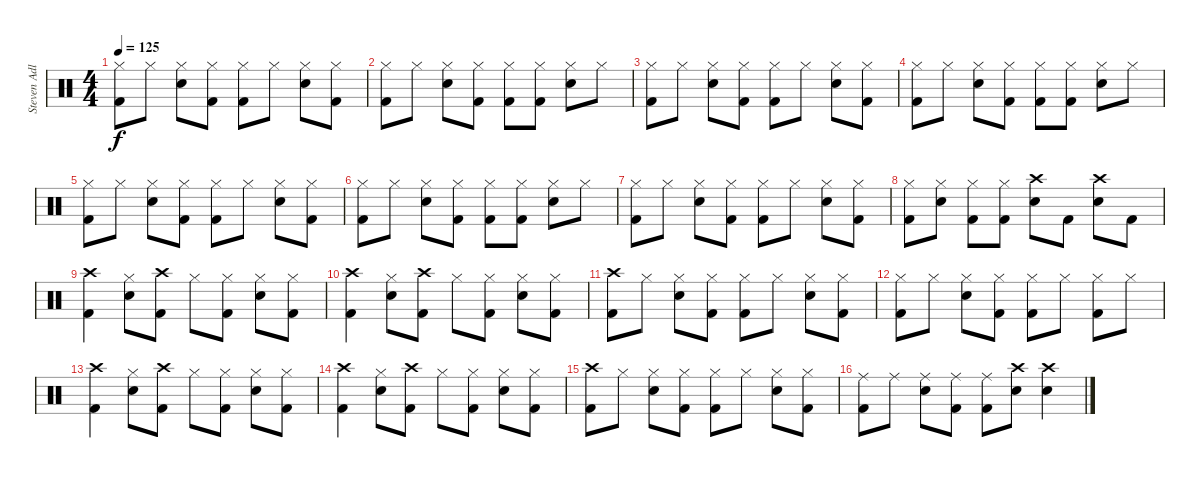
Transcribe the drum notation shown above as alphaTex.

\track ("Steven Adler" "Steven Adl") {instrument percussion}
\staff {score}
\articulation defaults
\ts (4 4)
\tempo 125
\clef neutral
\ks c
("Hi-Hat (closed)" "Kick (hit) 2").8{dy f} "Hi-Hat (closed)".8 ("Hi-Hat (closed)" "Snare (hit) 2").8 ("Hi-Hat (closed)" "Kick (hit) 2").8 ("Hi-Hat (closed)" "Kick (hit) 2").8 "Hi-Hat (closed)".8 ("Hi-Hat (closed)" "Snare (hit) 2").8 ("Hi-Hat (closed)" "Kick (hit) 2").8 |
("Hi-Hat (closed)" "Kick (hit) 2").8 "Hi-Hat (closed)".8 ("Hi-Hat (closed)" "Snare (hit) 2").8 ("Hi-Hat (closed)" "Kick (hit) 2").8 ("Hi-Hat (closed)" "Kick (hit) 2").8 ("Hi-Hat (closed)" "Kick (hit) 2").8 ("Hi-Hat (closed)" "Snare (hit) 2").8 "Hi-Hat (closed)".8 |
("Hi-Hat (closed)" "Kick (hit) 2").8 "Hi-Hat (closed)".8 ("Hi-Hat (closed)" "Snare (hit) 2").8 ("Hi-Hat (closed)" "Kick (hit) 2").8 ("Hi-Hat (closed)" "Kick (hit) 2").8 "Hi-Hat (closed)".8 ("Hi-Hat (closed)" "Snare (hit) 2").8 ("Hi-Hat (closed)" "Kick (hit) 2").8 |
("Hi-Hat (closed)" "Kick (hit) 2").8 "Hi-Hat (closed)".8 ("Hi-Hat (closed)" "Snare (hit) 2").8 ("Hi-Hat (closed)" "Kick (hit) 2").8 ("Hi-Hat (closed)" "Kick (hit) 2").8 ("Hi-Hat (closed)" "Kick (hit) 2").8 ("Hi-Hat (closed)" "Snare (hit) 2").8 "Hi-Hat (closed)".8 |
("Hi-Hat (closed)" "Kick (hit) 2").8 "Hi-Hat (closed)".8 ("Hi-Hat (closed)" "Snare (hit) 2").8 ("Hi-Hat (closed)" "Kick (hit) 2").8 ("Hi-Hat (closed)" "Kick (hit) 2").8 "Hi-Hat (closed)".8 ("Hi-Hat (closed)" "Snare (hit) 2").8 ("Hi-Hat (closed)" "Kick (hit) 2").8 |
("Hi-Hat (closed)" "Kick (hit) 2").8 "Hi-Hat (closed)".8 ("Hi-Hat (closed)" "Snare (hit) 2").8 ("Hi-Hat (closed)" "Kick (hit) 2").8 ("Hi-Hat (closed)" "Kick (hit) 2").8 ("Hi-Hat (closed)" "Kick (hit) 2").8 ("Hi-Hat (closed)" "Snare (hit) 2").8 "Hi-Hat (closed)".8 |
("Hi-Hat (closed)" "Kick (hit) 2").8 "Hi-Hat (closed)".8 ("Hi-Hat (closed)" "Snare (hit) 2").8 ("Hi-Hat (closed)" "Kick (hit) 2").8 ("Hi-Hat (closed)" "Kick (hit) 2").8 "Hi-Hat (closed)".8 ("Hi-Hat (closed)" "Snare (hit) 2").8 ("Hi-Hat (closed)" "Kick (hit) 2").8 |
("Hi-Hat (closed)" "Kick (hit) 2").8 ("Hi-Hat (closed)" "Snare (hit) 2").8 ("Hi-Hat (closed)" "Kick (hit) 2").8 ("Hi-Hat (closed)" "Kick (hit) 2").8 ("Crash high (hit)" "Snare (hit) 2").8 "Kick (hit) 2".8 ("Crash high (hit)" "Snare (hit) 2").8 "Kick (hit) 2".8 |
("Crash high (hit)" "Kick (hit) 2").4 ("Hi-Hat (closed)" "Snare (hit) 2").8 ("Kick (hit) 2" "Crash high (hit)").8 "Hi-Hat (closed)".8 ("Kick (hit) 2" "Hi-Hat (closed)").8 ("Hi-Hat (closed)" "Snare (hit) 2").8 ("Hi-Hat (closed)" "Kick (hit) 2").8 |
("Crash high (hit)" "Kick (hit) 2").4 ("Hi-Hat (closed)" "Snare (hit) 2").8 ("Kick (hit) 2" "Crash high (hit)").8 "Hi-Hat (closed)".8 ("Kick (hit) 2" "Hi-Hat (closed)").8 ("Hi-Hat (closed)" "Snare (hit) 2").8 ("Hi-Hat (closed)" "Kick (hit) 2").8 |
("Crash high (hit)" "Kick (hit) 2").8 "Hi-Hat (closed)".8 ("Hi-Hat (closed)" "Snare (hit) 2").8 ("Hi-Hat (closed)" "Kick (hit) 2").8 ("Hi-Hat (closed)" "Kick (hit) 2").8 "Hi-Hat (closed)".8 ("Hi-Hat (closed)" "Snare (hit) 2").8 ("Hi-Hat (closed)" "Kick (hit) 2").8 |
("Hi-Hat (closed)" "Kick (hit) 2").8 "Hi-Hat (closed)".8 ("Hi-Hat (closed)" "Snare (hit) 2").8 ("Hi-Hat (closed)" "Kick (hit) 2").8 ("Hi-Hat (closed)" "Kick (hit) 2").8 "Hi-Hat (closed)".8 ("Hi-Hat (closed)" "Kick (hit) 2").8 "Hi-Hat (closed)".8 |
("Crash high (hit)" "Kick (hit) 2").4 ("Hi-Hat (closed)" "Snare (hit) 2").8 ("Kick (hit) 2" "Crash high (hit)").8 "Hi-Hat (closed)".8 ("Kick (hit) 2" "Hi-Hat (closed)").8 ("Hi-Hat (closed)" "Snare (hit) 2").8 ("Hi-Hat (closed)" "Kick (hit) 2").8 |
("Crash high (hit)" "Kick (hit) 2").4 ("Hi-Hat (closed)" "Snare (hit) 2").8 ("Kick (hit) 2" "Crash high (hit)").8 "Hi-Hat (closed)".8 ("Kick (hit) 2" "Hi-Hat (closed)").8 ("Hi-Hat (closed)" "Snare (hit) 2").8 ("Hi-Hat (closed)" "Kick (hit) 2").8 |
("Crash high (hit)" "Kick (hit) 2").8 "Hi-Hat (closed)".8 ("Hi-Hat (closed)" "Snare (hit) 2").8 ("Hi-Hat (closed)" "Kick (hit) 2").8 ("Hi-Hat (closed)" "Kick (hit) 2").8 "Hi-Hat (closed)".8 ("Hi-Hat (closed)" "Snare (hit) 2").8 ("Hi-Hat (closed)" "Kick (hit) 2").8 |
("Ride (middle)" "Kick (hit) 2").8 "Ride (middle)".8 ("Ride (middle)" "Snare (hit) 2").8 ("Ride (middle)" "Kick (hit) 2").8 ("Ride (middle)" "Kick (hit) 2").8 ("Snare (hit) 2" "Crash high (hit)").8 ("Snare (hit) 2" "Crash high (hit)").4
